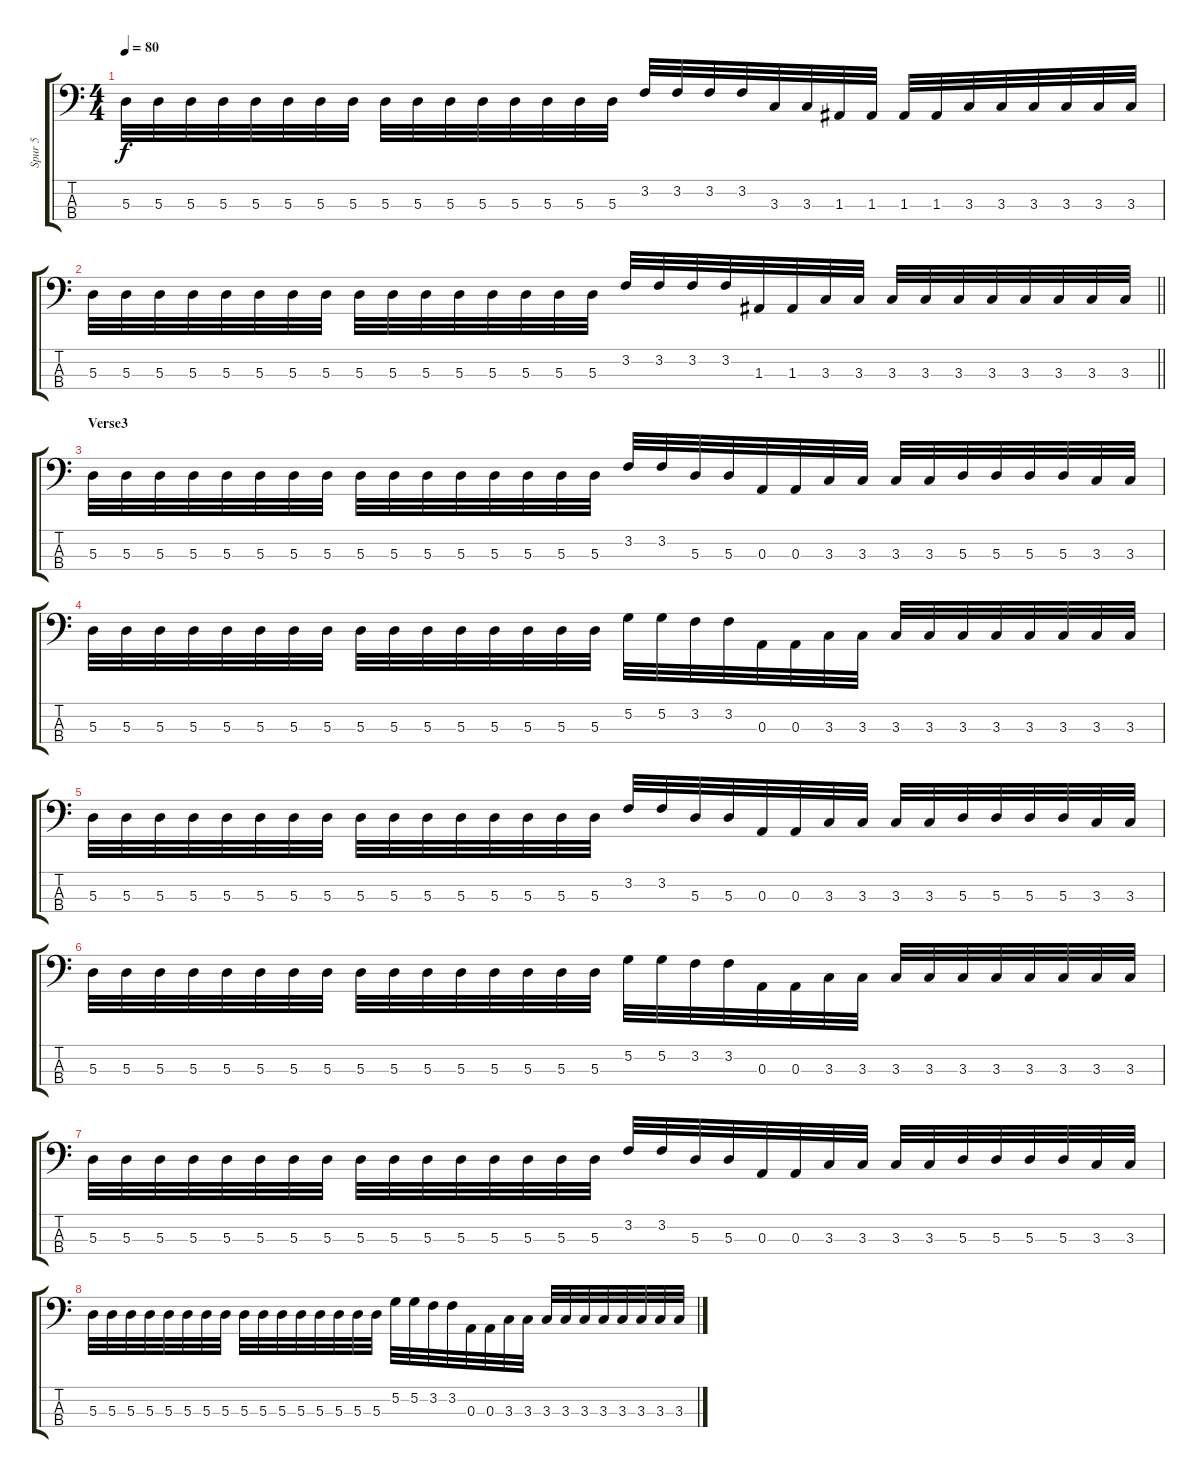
\track ("Spur 5" "Spur 5") {instrument electricbassfinger}
\staff {score tabs}
\tuning (G2 D2 A1 E1) {hide}
\ts (4 4)
\tempo 80
\clef f4
\ks c
5.3.32{dy f} 5.3.32 5.3.32 5.3.32 5.3.32 5.3.32 5.3.32 5.3.32 5.3.32 5.3.32 5.3.32 5.3.32 5.3.32 5.3.32 5.3.32 5.3.32 3.2.32 3.2.32 3.2.32 3.2.32 3.3.32 3.3.32 1.3.32 1.3.32 1.3.32 1.3.32 3.3.32 3.3.32 3.3.32 3.3.32 3.3.32 3.3.32 |
\barLineRight lightlight
5.3.32 5.3.32 5.3.32 5.3.32 5.3.32 5.3.32 5.3.32 5.3.32 5.3.32 5.3.32 5.3.32 5.3.32 5.3.32 5.3.32 5.3.32 5.3.32 3.2.32 3.2.32 3.2.32 3.2.32 1.3.32 1.3.32 3.3.32 3.3.32 3.3.32 3.3.32 3.3.32 3.3.32 3.3.32 3.3.32 3.3.32 3.3.32 |
\section ("" "Verse3")
5.3.32 5.3.32 5.3.32 5.3.32 5.3.32 5.3.32 5.3.32 5.3.32 5.3.32 5.3.32 5.3.32 5.3.32 5.3.32 5.3.32 5.3.32 5.3.32 3.2.32 3.2.32 5.3.32 5.3.32 0.3.32 0.3.32 3.3.32 3.3.32 3.3.32 3.3.32 5.3.32 5.3.32 5.3.32 5.3.32 3.3.32 3.3.32 |
5.3.32 5.3.32 5.3.32 5.3.32 5.3.32 5.3.32 5.3.32 5.3.32 5.3.32 5.3.32 5.3.32 5.3.32 5.3.32 5.3.32 5.3.32 5.3.32 5.2.32 5.2.32 3.2.32 3.2.32 0.3.32 0.3.32 3.3.32 3.3.32 3.3.32 3.3.32 3.3.32 3.3.32 3.3.32 3.3.32 3.3.32 3.3.32 |
5.3.32 5.3.32 5.3.32 5.3.32 5.3.32 5.3.32 5.3.32 5.3.32 5.3.32 5.3.32 5.3.32 5.3.32 5.3.32 5.3.32 5.3.32 5.3.32 3.2.32 3.2.32 5.3.32 5.3.32 0.3.32 0.3.32 3.3.32 3.3.32 3.3.32 3.3.32 5.3.32 5.3.32 5.3.32 5.3.32 3.3.32 3.3.32 |
5.3.32 5.3.32 5.3.32 5.3.32 5.3.32 5.3.32 5.3.32 5.3.32 5.3.32 5.3.32 5.3.32 5.3.32 5.3.32 5.3.32 5.3.32 5.3.32 5.2.32 5.2.32 3.2.32 3.2.32 0.3.32 0.3.32 3.3.32 3.3.32 3.3.32 3.3.32 3.3.32 3.3.32 3.3.32 3.3.32 3.3.32 3.3.32 |
5.3.32 5.3.32 5.3.32 5.3.32 5.3.32 5.3.32 5.3.32 5.3.32 5.3.32 5.3.32 5.3.32 5.3.32 5.3.32 5.3.32 5.3.32 5.3.32 3.2.32 3.2.32 5.3.32 5.3.32 0.3.32 0.3.32 3.3.32 3.3.32 3.3.32 3.3.32 5.3.32 5.3.32 5.3.32 5.3.32 3.3.32 3.3.32 |
5.3.32 5.3.32 5.3.32 5.3.32 5.3.32 5.3.32 5.3.32 5.3.32 5.3.32 5.3.32 5.3.32 5.3.32 5.3.32 5.3.32 5.3.32 5.3.32 5.2.32 5.2.32 3.2.32 3.2.32 0.3.32 0.3.32 3.3.32 3.3.32 3.3.32 3.3.32 3.3.32 3.3.32 3.3.32 3.3.32 3.3.32 3.3.32
